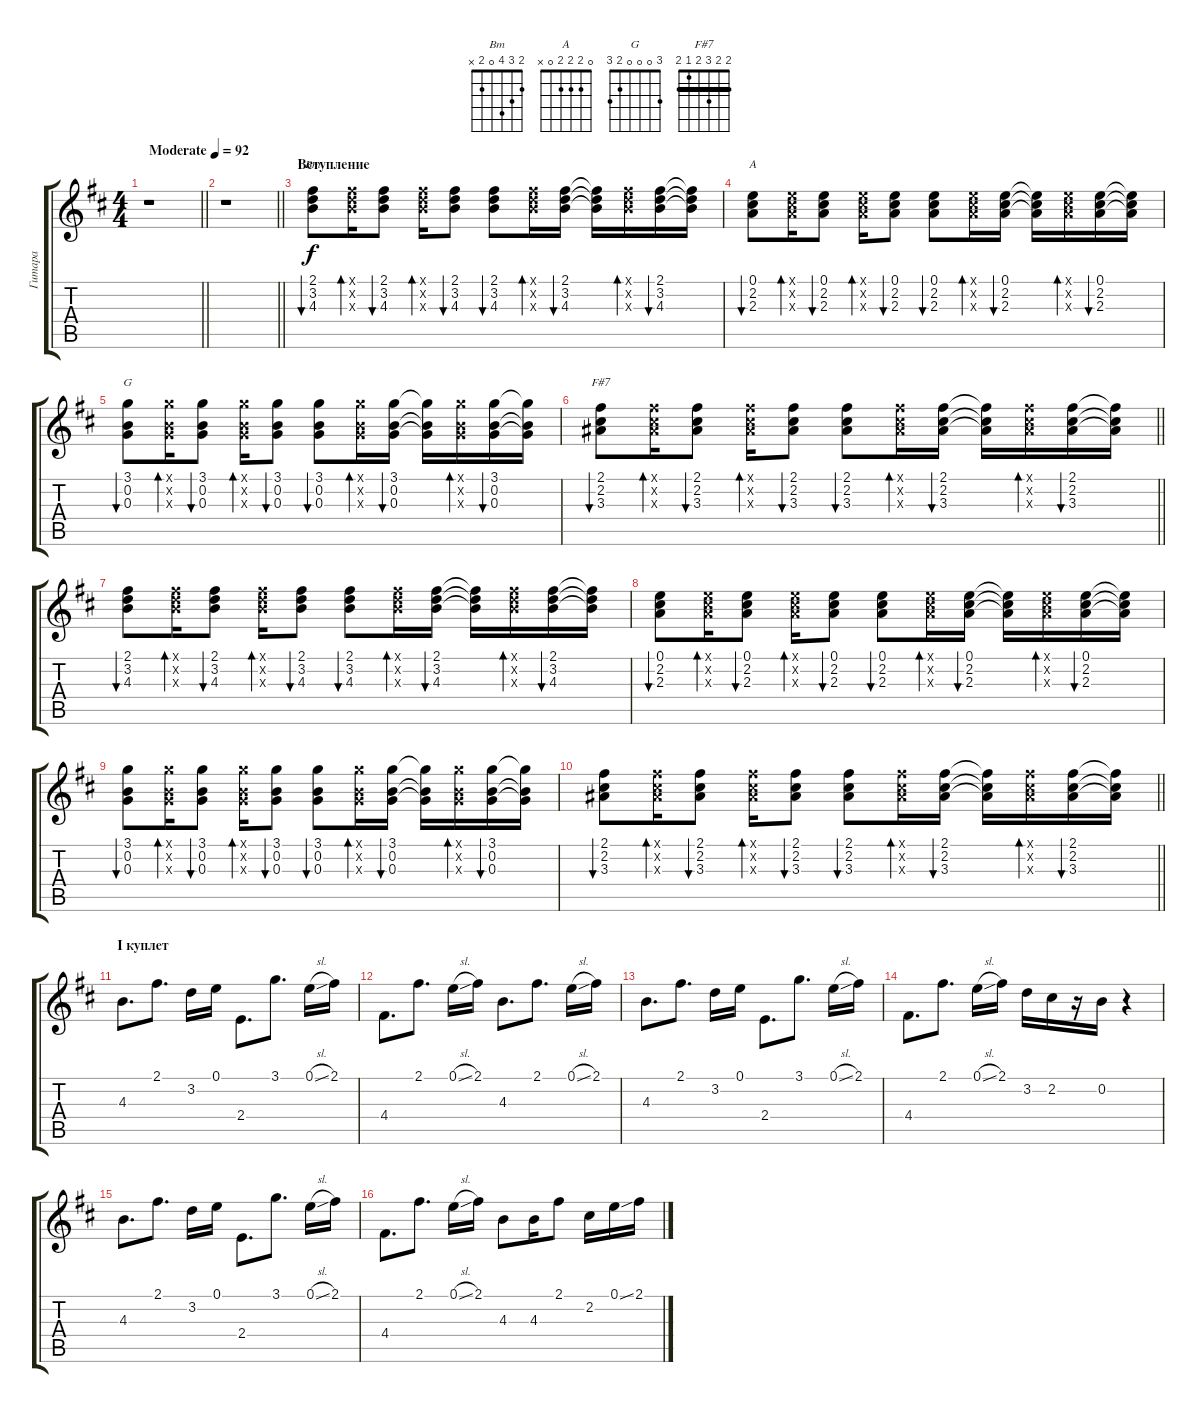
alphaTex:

\track ("Гитара" "Гитара") {instrument acousticguitarsteel}
\staff {score tabs}
\tuning (E4 B3 G3 D3 A2 E2) {hide}
\chord ("Bm" 2 3 4 0 2 x)
\chord ("A" 0 2 2 2 0 x)
\chord ("G" 3 0 0 0 2 3)
\chord ("F#7" 2 2 3 2 1 2) {barre 2}
\ts (4 4)
\section ("" "")
\tempo (92 "Moderate")
\clef g2
\barLineRight lightlight
\ks bminor
r.1{dy f instrument acousticguitarsteel} |
\barLineRight lightlight
r.1 |
\section ("" "Вступление")
(2.1 3.2 4.3).8{bu 30 ch "Bm"} (2.1{x} 3.2{x} 4.3{x}).16{bd 60} (2.1 3.2 4.3).8{bu 60} (2.1{x} 3.2{x} 4.3{x}).16{bd 60} (2.1 3.2 4.3).8{bu 30} (2.1 3.2 4.3).8{bu 60} (2.1{x} 3.2{x} 4.3{x}).16{bd 60} (2.1 3.2 4.3).16{bu 60} (2.1{t} 3.2{t} 4.3{t}).16 (2.1{x} 3.2{x} 4.3{x}).16{bd 60} (2.1 3.2 4.3).16{bu 60} (2.1{t} 3.2{t} 4.3{t}).16 |
(0.1 2.2 2.3).8{bu 60 ch "A"} (0.1{x} 2.2{x} 2.3{x}).16{bd 60} (0.1 2.2 2.3).8{bu 60} (0.1{x} 2.2{x} 2.3{x}).16{bd 60} (0.1 2.2 2.3).8{bu 30} (0.1 2.2 2.3).8{bu 60} (0.1{x} 2.2{x} 2.3{x}).16{bd 60} (0.1 2.2 2.3).16{bu 60} (0.1{t} 2.2{t} 2.3{t}).16 (0.1{x} 2.2{x} 2.3{x}).16{bd 60} (0.1 2.2 2.3).16{bu 60} (0.1{t} 2.2{t} 2.3{t}).16 |
(3.1 0.2 0.3).8{bu 60 ch "G"} (3.1{x} 0.2{x} 0.3{x}).16{bd 60} (3.1 0.2 0.3).8{bu 60} (3.1{x} 0.2{x} 0.3{x}).16{bd 60} (3.1 0.2 0.3).8{bu 30} (3.1 0.2 0.3).8{bu 60} (3.1{x} 0.2{x} 0.3{x}).16{bd 60} (3.1 0.2 0.3).16{bu 60} (3.1{t} 0.2{t} 0.3{t}).16 (3.1{x} 0.2{x} 0.3{x}).16{bd 60} (3.1 0.2 0.3).16{bu 60} (3.1{t} 0.2{t} 0.3{t}).16 |
\barLineRight lightlight
(2.1 2.2 3.3).8{bu 60 ch "F#7"} (2.1{x} 2.2{x} 3.3{x}).16{bd 60} (2.1 2.2 3.3).8{bu 60} (2.1{x} 2.2{x} 3.3{x}).16{bd 60} (2.1 2.2 3.3).8{bu 30} (2.1 2.2 3.3).8{bu 60} (2.1{x} 2.2{x} 3.3{x}).16{bd 60} (2.1 2.2 3.3).16{bu 60} (2.1{t} 2.2{t} 3.3{t}).16 (2.1{x} 2.2{x} 3.3{x}).16{bd 60} (2.1 2.2 3.3).16{bu 60} (2.1{t} 2.2{t} 3.3{t}).16 |
(2.1 3.2 4.3).8{bu 30} (2.1{x} 3.2{x} 4.3{x}).16{bd 60} (2.1 3.2 4.3).8{bu 60} (2.1{x} 3.2{x} 4.3{x}).16{bd 60} (2.1 3.2 4.3).8{bu 30} (2.1 3.2 4.3).8{bu 60} (2.1{x} 3.2{x} 4.3{x}).16{bd 60} (2.1 3.2 4.3).16{bu 60} (2.1{t} 3.2{t} 4.3{t}).16 (2.1{x} 3.2{x} 4.3{x}).16{bd 60} (2.1 3.2 4.3).16{bu 60} (2.1{t} 3.2{t} 4.3{t}).16 |
(0.1 2.2 2.3).8{bu 60} (0.1{x} 2.2{x} 2.3{x}).16{bd 60} (0.1 2.2 2.3).8{bu 60} (0.1{x} 2.2{x} 2.3{x}).16{bd 60} (0.1 2.2 2.3).8{bu 30} (0.1 2.2 2.3).8{bu 60} (0.1{x} 2.2{x} 2.3{x}).16{bd 60} (0.1 2.2 2.3).16{bu 60} (0.1{t} 2.2{t} 2.3{t}).16 (0.1{x} 2.2{x} 2.3{x}).16{bd 60} (0.1 2.2 2.3).16{bu 60} (0.1{t} 2.2{t} 2.3{t}).16 |
(3.1 0.2 0.3).8{bu 60} (3.1{x} 0.2{x} 0.3{x}).16{bd 60} (3.1 0.2 0.3).8{bu 60} (3.1{x} 0.2{x} 0.3{x}).16{bd 60} (3.1 0.2 0.3).8{bu 30} (3.1 0.2 0.3).8{bu 60} (3.1{x} 0.2{x} 0.3{x}).16{bd 60} (3.1 0.2 0.3).16{bu 60} (3.1{t} 0.2{t} 0.3{t}).16 (3.1{x} 0.2{x} 0.3{x}).16{bd 60} (3.1 0.2 0.3).16{bu 60} (3.1{t} 0.2{t} 0.3{t}).16 |
\barLineRight lightlight
(2.1 2.2 3.3).8{bu 60} (2.1{x} 2.2{x} 3.3{x}).16{bd 60} (2.1 2.2 3.3).8{bu 60} (2.1{x} 2.2{x} 3.3{x}).16{bd 60} (2.1 2.2 3.3).8{bu 30} (2.1 2.2 3.3).8{bu 60} (2.1{x} 2.2{x} 3.3{x}).16{bd 60} (2.1 2.2 3.3).16{bu 60} (2.1{t} 2.2{t} 3.3{t}).16 (2.1{x} 2.2{x} 3.3{x}).16{bd 60} (2.1 2.2 3.3).16{bu 60} (2.1{t} 2.2{t} 3.3{t}).16 |
\section ("" "I куплет")
4.3.8{d volume 11} 2.1.8{d} 3.2.16 0.1.16 2.4.8{d} 3.1.8{d} 0.1{sl}.16 2.1.16 |
4.4.8{d} 2.1.8{d} 0.1{sl}.16 2.1.16 4.3.8{d} 2.1.8{d} 0.1{sl}.16 2.1.16 |
4.3.8{d} 2.1.8{d} 3.2.16 0.1.16 2.4.8{d} 3.1.8{d} 0.1{sl}.16 2.1.16 |
4.4.8{d} 2.1.8{d} 0.1{sl}.16 2.1.16 3.2.16 2.2.16 r.16 0.2.16 r.4 |
4.3.8{d} 2.1.8{d} 3.2.16 0.1.16 2.4.8{d} 3.1.8{d} 0.1{sl}.16 2.1.16 |
4.4.8{d} 2.1.8{d} 0.1{sl}.16 2.1.16 4.3.8 4.3.16 2.1.8 2.2.16 0.1{ss}.16 2.1.16
